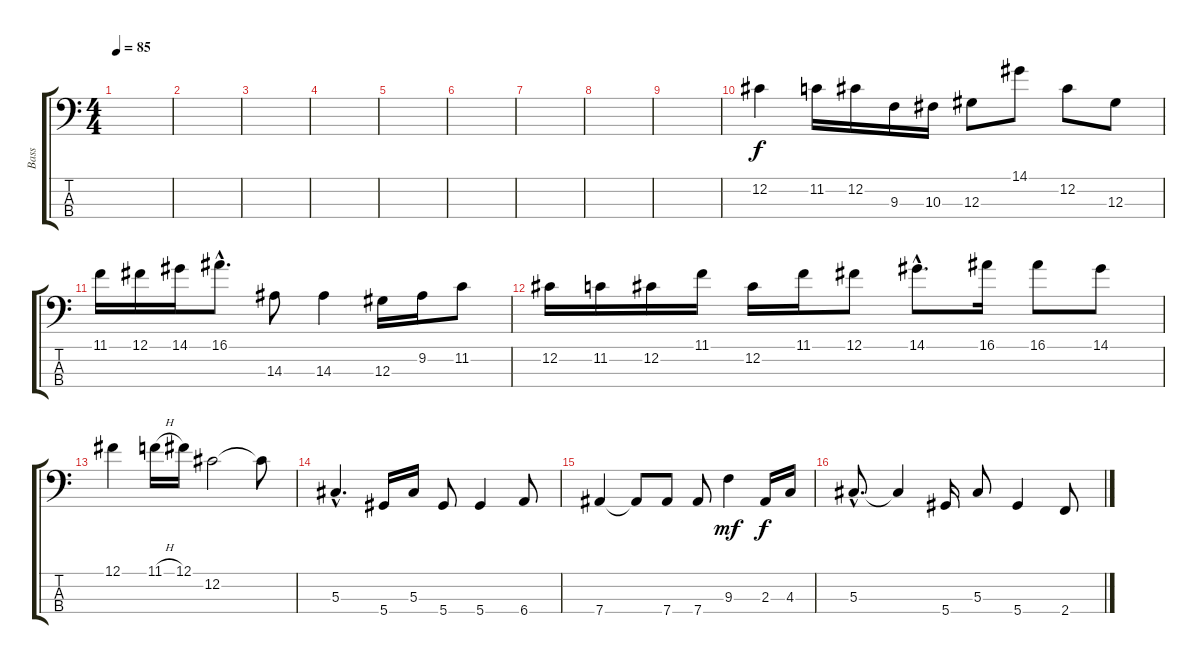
\track ("Bass" "Bass") {instrument electricbassfinger}
\staff {score tabs}
\tuning (Gb2 Db2 Ab1 Eb1) {hide}
\ts (4 4)
\tempo 85
\clef f4
\ks c
|
|
|
|
|
|
|
|
|
12.2.4 11.2.16 12.2.16 9.3.16 10.3.16 12.3.8 14.1.8 12.2.8 12.3.8 |
11.1.16 12.1.16 14.1.16 16.1{hac}.8{d} 14.3.8 14.3.4 12.3.16 9.2.16 11.2.8 |
12.2.16 11.2.16 12.2.16 11.1.16 12.2.16 11.1.16 12.1.8 14.1{hac}.8{d} 16.1.16 16.1.8 14.1.8 |
12.1.4 11.1{h}.16 12.1.16 12.2.2 12.2{t}.8 |
5.3{hac}.4{d} 5.4.16 5.3.16 5.4.8 5.4.4 6.4.8 |
7.4.4 7.4{t}.8 7.4.8 7.4.8 9.3.4{dy mf} 2.3.16{dy f} 4.3.16 |
5.3{hac}.8{d} 5.3{t}.4 5.4.16 5.3.8 5.4.4 2.4.8
